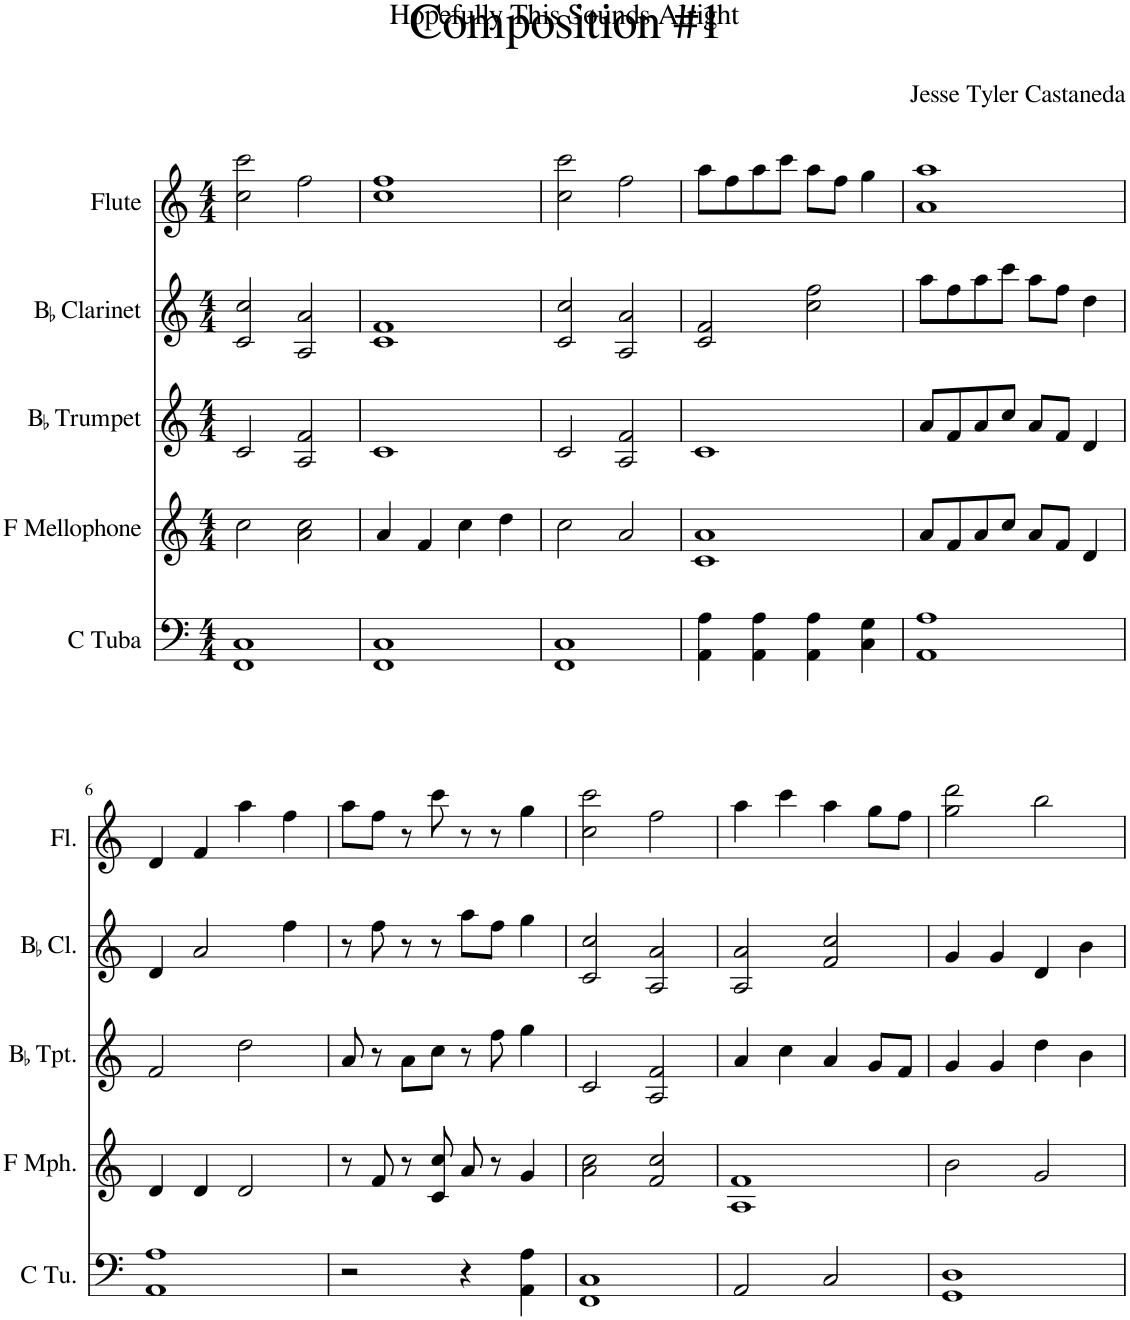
**kern	**kern	**kern	**kern	**kern
*part5	*part4	*part3	*part2	*part1
*staff5	*staff4	*staff3	*staff2	*staff1
*I"C Tuba	*I"F Mellophone	*I"BaccidentalFlat Trumpet	*I"BaccidentalFlat Clarinet	*I"Flute
*I'C Tu.	*I'F Mph.	*I'BaccidentalFlat Tpt.	*I'BaccidentalFlat Cl.	*I'Fl.
*clefF4	*clefG2	*clefG2	*clefG2	*clefG2
*	*ITrd4c7	*ITrd1c2	*ITrd1c2	*
*k[]	*k[]	*k[]	*k[]	*k[]
*M4/4	*M4/4	*M4/4	*M4/4	*M4/4
=1	=1	=1	=1	=1
1FF 1C	2cc\	2c/	2c/ 2cc/	2cc\ 2ccc\
.	2a\ 2cc\	2A/ 2f/	2A/ 2a/	2ff\
=2	=2	=2	=2	=2
1FF 1C	4a/	1c	1c 1f	1cc 1ff
.	4f/	.	.	.
.	4cc\	.	.	.
.	4dd\	.	.	.
=3	=3	=3	=3	=3
1FF 1C	2cc\	2c/	2c/ 2cc/	2cc\ 2ccc\
.	2a/	2A/ 2f/	2A/ 2a/	2ff\
=4	=4	=4	=4	=4
4AA\ 4A\	1c 1a	1c	2c/ 2f/	8aa\L
.	.	.	.	8ff\
4AA\ 4A\	.	.	.	8aa\
.	.	.	.	8ccc\J
4AA\ 4A\	.	.	2cc\ 2ff\	8aa\L
.	.	.	.	8ff\J
4C\ 4G\	.	.	.	4gg\
=5	=5	=5	=5	=5
1AA 1A	8a/L	8a/L	8aa\L	1a 1aa
.	8f/	8f/	8ff\	.
.	8a/	8a/	8aa\	.
.	8cc/J	8cc/J	8ccc\J	.
.	8a/L	8a/L	8aa\L	.
.	8f/J	8f/J	8ff\J	.
.	4d/	4d/	4dd\	.
!!LO:LB:g=z
=6	=6	=6	=6	=6
1AA 1A	4d/	2f/	4d/	4d/
.	4d/	.	2a/	4f/
.	2d/	2dd\	.	4aa\
.	.	.	4ff\	4ff\
=7	=7	=7	=7	=7
2r	8r	8a/	8r	8aa\L
.	8f/	8r	8ff\	8ff\J
.	8r	8a\L	8r	8r
.	8c/ 8cc/	8cc\J	8r	8ccc\
4r	8a/	8r	8aa\L	8r
.	8r	8ff\	8ff\J	8r
4AA\ 4A\	4g/	4gg\	4gg\	4gg\
=8	=8	=8	=8	=8
1FF 1C	2a\ 2cc\	2c/	2c/ 2cc/	2cc\ 2ccc\
.	2f/ 2cc/	2A/ 2f/	2A/ 2a/	2ff\
=9	=9	=9	=9	=9
2AA/	1A 1f	4a/	2A/ 2a/	4aa\
.	.	4cc\	.	4ccc\
2C/	.	4a/	2f/ 2cc/	4aa\
.	.	8g/L	.	8gg\L
.	.	8f/J	.	8ff\J
=10	=10	=10	=10	=10
1GG 1D	2b\	4g/	4g/	2gg\ 2ddd\
.	.	4g/	4g/	.
.	2g/	4dd\	4d/	2bb\
.	.	4b\	4b\	.
=	=	=	=	=
*-	*-	*-	*-	*-
